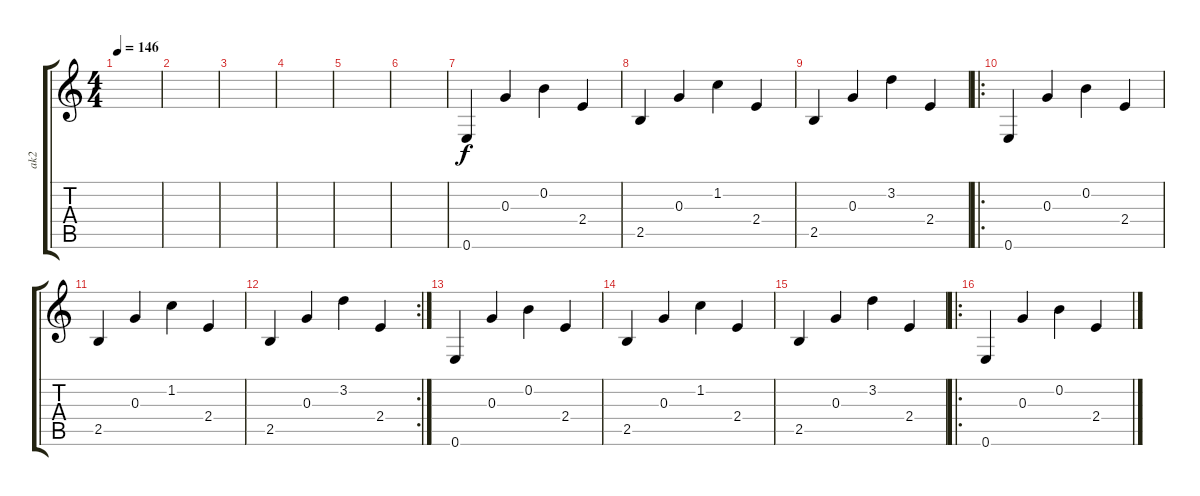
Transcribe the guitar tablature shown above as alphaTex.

\track ("ak2" "ak2") {instrument acousticguitarnylon}
\staff {score tabs}
\tuning (E4 B3 G3 D3 A2 E2) {hide}
\ts (4 4)
\tempo 146
\clef g2
\ks c
|
|
|
|
|
|
0.6.4 0.3.4 0.2.4 2.4.4 |
2.5.4 0.3.4 1.2.4 2.4.4 |
2.5.4 0.3.4 3.2.4 2.4.4 |
\ro
0.6.4 0.3.4 0.2.4 2.4.4 |
2.5.4 0.3.4 1.2.4 2.4.4 |
\rc 2
2.5.4 0.3.4 3.2.4 2.4.4 |
0.6.4 0.3.4 0.2.4 2.4.4 |
2.5.4 0.3.4 1.2.4 2.4.4 |
2.5.4 0.3.4 3.2.4 2.4.4 |
\ro
0.6.4 0.3.4 0.2.4 2.4.4
